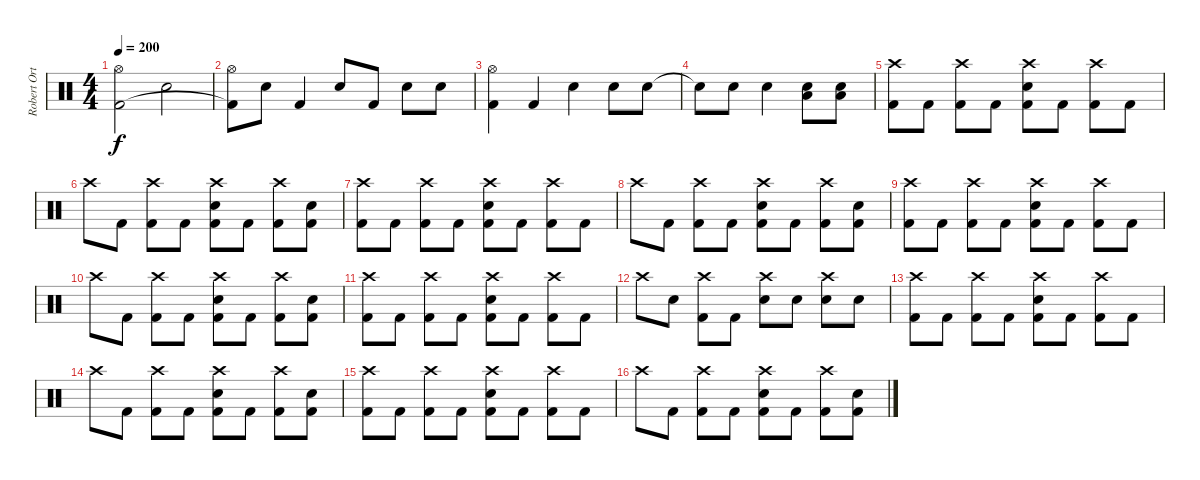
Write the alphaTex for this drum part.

\track ("Robert Ortiz" "Robert Ort") {instrument percussion}
\staff {score}
\articulation defaults
\ts (4 4)
\tempo 200
\clef neutral
\ks c
("Hi-Hat (open)" "Kick (hit) 2").2{dy f} "Electric Snare (hit)".2 |
("Hi-Hat (open)" "Kick (hit) 2"{t}).8 "Electric Snare (hit)".8 "Kick (hit) 2".4 "Electric Snare (hit)".8 "Kick (hit) 2".8 "Electric Snare (hit)".8 "Electric Snare (hit)".8 |
("Hi-Hat (open)" "Kick (hit) 2").4 "Kick (hit) 2".4 "Electric Snare (hit)".4 "Electric Snare (hit)".8 "Electric Snare (hit)".8 |
"Snare (hit)"{t}.8 "Electric Snare (hit)".8 "Electric Snare (hit)".4 ("Electric Snare (hit)" "Low Floor Tom (hit)").8 ("Electric Snare (hit)" "Low Floor Tom (hit)").8 |
("Crash high (hit)" "Kick (hit) 2").8 "Kick (hit) 2".8 ("Crash high (hit)" "Kick (hit) 2").8 "Kick (hit) 2".8 ("Crash high (hit)" "Electric Snare (hit)" "Kick (hit) 2").8 "Kick (hit) 2".8 ("Crash high (hit)" "Kick (hit) 2").8 "Kick (hit) 2".8 |
"Crash high (hit)".8 "Kick (hit) 2".8 ("Crash high (hit)" "Kick (hit) 2").8 "Kick (hit) 2".8 ("Crash high (hit)" "Electric Snare (hit)" "Kick (hit) 2").8 "Kick (hit) 2".8 ("Crash high (hit)" "Kick (hit) 2").8 ("Electric Snare (hit)" "Kick (hit) 2").8 |
("Crash high (hit)" "Kick (hit) 2").8 "Kick (hit) 2".8 ("Crash high (hit)" "Kick (hit) 2").8 "Kick (hit) 2".8 ("Crash high (hit)" "Electric Snare (hit)" "Kick (hit) 2").8 "Kick (hit) 2".8 ("Crash high (hit)" "Kick (hit) 2").8 "Kick (hit) 2".8 |
"Crash high (hit)".8 "Kick (hit) 2".8 ("Crash high (hit)" "Kick (hit) 2").8 "Kick (hit) 2".8 ("Crash high (hit)" "Electric Snare (hit)" "Kick (hit) 2").8 "Kick (hit) 2".8 ("Crash high (hit)" "Kick (hit) 2").8 ("Electric Snare (hit)" "Kick (hit) 2").8 |
("Crash high (hit)" "Kick (hit) 2").8 "Kick (hit) 2".8 ("Crash high (hit)" "Kick (hit) 2").8 "Kick (hit) 2".8 ("Crash high (hit)" "Electric Snare (hit)" "Kick (hit) 2").8 "Kick (hit) 2".8 ("Crash high (hit)" "Kick (hit) 2").8 "Kick (hit) 2".8 |
"Crash high (hit)".8 "Kick (hit) 2".8 ("Crash high (hit)" "Kick (hit) 2").8 "Kick (hit) 2".8 ("Crash high (hit)" "Electric Snare (hit)" "Kick (hit) 2").8 "Kick (hit) 2".8 ("Crash high (hit)" "Kick (hit) 2").8 ("Electric Snare (hit)" "Kick (hit) 2").8 |
("Crash high (hit)" "Kick (hit) 2").8 "Kick (hit) 2".8 ("Crash high (hit)" "Kick (hit) 2").8 "Kick (hit) 2".8 ("Crash high (hit)" "Electric Snare (hit)" "Kick (hit) 2").8 "Kick (hit) 2".8 ("Crash high (hit)" "Kick (hit) 2").8 "Kick (hit) 2".8 |
"Crash high (hit)".8 "Electric Snare (hit)".8 ("Crash high (hit)" "Kick (hit) 2").8 "Kick (hit) 2".8 ("Crash high (hit)" "Electric Snare (hit)").8 "Electric Snare (hit)".8 ("Crash high (hit)" "Electric Snare (hit)").8 "Electric Snare (hit)".8 |
("Crash high (hit)" "Kick (hit) 2").8 "Kick (hit) 2".8 ("Crash high (hit)" "Kick (hit) 2").8 "Kick (hit) 2".8 ("Crash high (hit)" "Electric Snare (hit)" "Kick (hit) 2").8 "Kick (hit) 2".8 ("Crash high (hit)" "Kick (hit) 2").8 "Kick (hit) 2".8 |
"Crash high (hit)".8 "Kick (hit) 2".8 ("Crash high (hit)" "Kick (hit) 2").8 "Kick (hit) 2".8 ("Crash high (hit)" "Electric Snare (hit)" "Kick (hit) 2").8 "Kick (hit) 2".8 ("Crash high (hit)" "Kick (hit) 2").8 ("Electric Snare (hit)" "Kick (hit) 2").8 |
("Crash high (hit)" "Kick (hit) 2").8 "Kick (hit) 2".8 ("Crash high (hit)" "Kick (hit) 2").8 "Kick (hit) 2".8 ("Crash high (hit)" "Electric Snare (hit)" "Kick (hit) 2").8 "Kick (hit) 2".8 ("Crash high (hit)" "Kick (hit) 2").8 "Kick (hit) 2".8 |
"Crash high (hit)".8 "Kick (hit) 2".8 ("Crash high (hit)" "Kick (hit) 2").8 "Kick (hit) 2".8 ("Crash high (hit)" "Electric Snare (hit)" "Kick (hit) 2").8 "Kick (hit) 2".8 ("Crash high (hit)" "Kick (hit) 2").8 ("Electric Snare (hit)" "Kick (hit) 2").8
